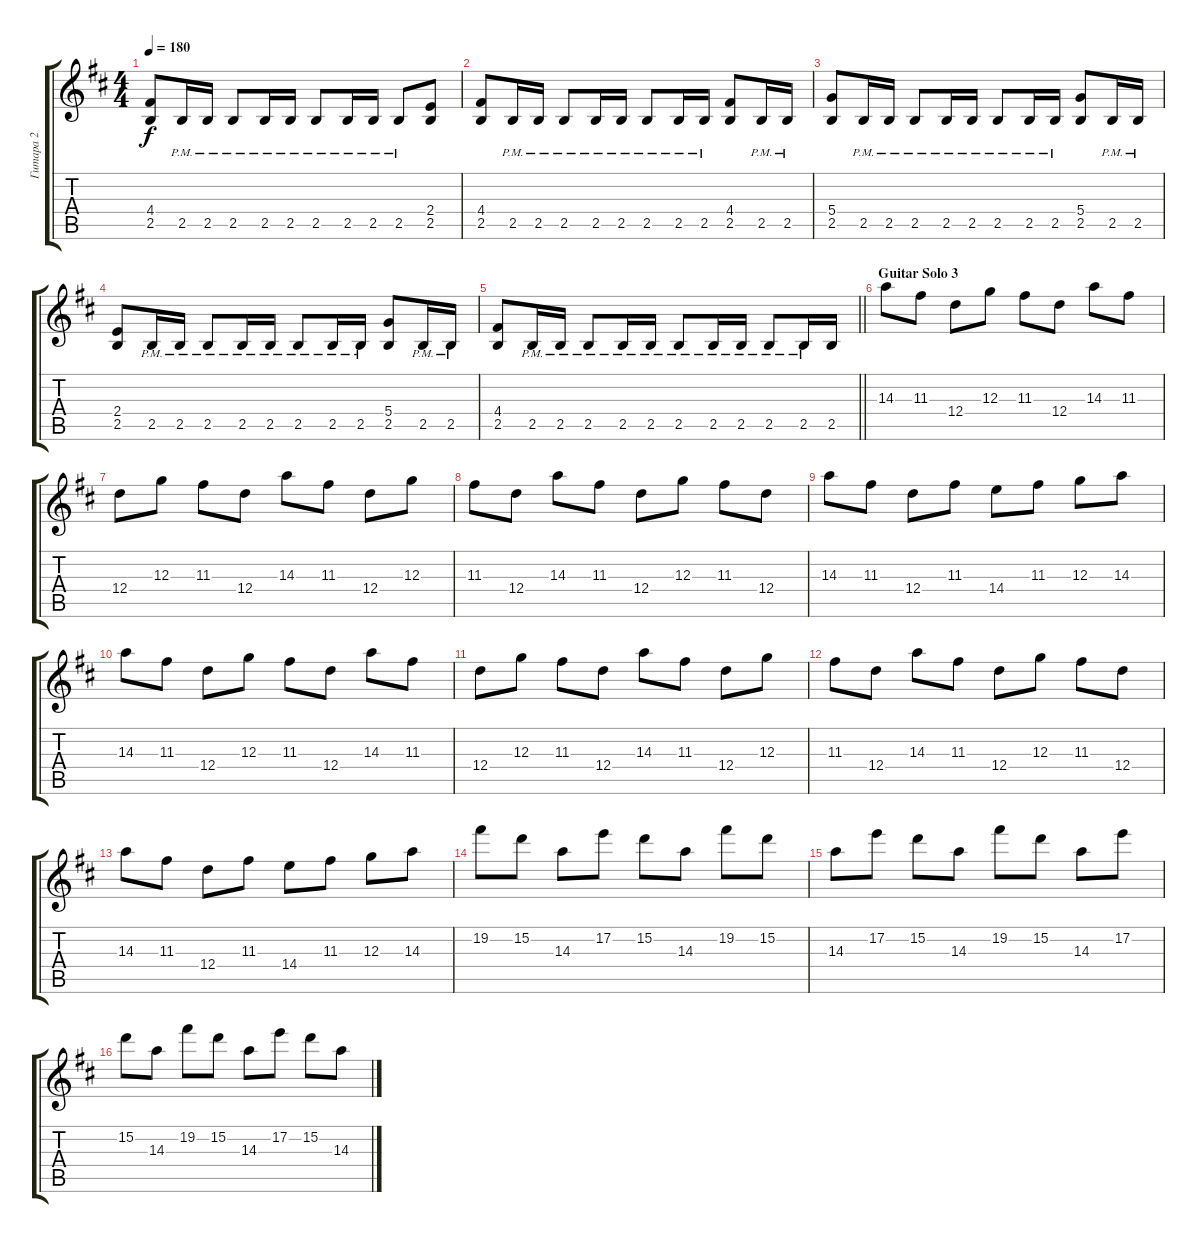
\track ("Гитара 2" "Гитара 2") {instrument distortionguitar}
\staff {score tabs}
\tuning (E4 B3 G3 D3 A2 E2) {hide}
\ts (4 4)
\tempo 180
\clef g2
\ks bminor
(4.4 2.5).8{dy f} 2.5{pm}.16 2.5{pm}.16 2.5{pm}.8 2.5{pm}.16 2.5{pm}.16 2.5{pm}.8 2.5{pm}.16 2.5{pm}.16 2.5{pm}.8 (2.4 2.5).8 |
(4.4 2.5).8 2.5{pm}.16 2.5{pm}.16 2.5{pm}.8 2.5{pm}.16 2.5{pm}.16 2.5{pm}.8 2.5{pm}.16 2.5{pm}.16 (4.4 2.5).8 2.5{pm}.16 2.5{pm}.16 |
(5.4 2.5).8 2.5{pm}.16 2.5{pm}.16 2.5{pm}.8 2.5{pm}.16 2.5{pm}.16 2.5{pm}.8 2.5{pm}.16 2.5{pm}.16 (5.4 2.5).8 2.5{pm}.16 2.5{pm}.16 |
(2.4 2.5).8 2.5{pm}.16 2.5{pm}.16 2.5{pm}.8 2.5{pm}.16 2.5{pm}.16 2.5{pm}.8 2.5{pm}.16 2.5{pm}.16 (5.4 2.5).8 2.5{pm}.16 2.5{pm}.16 |
\barLineRight lightlight
(4.4 2.5).8 2.5{pm}.16 2.5{pm}.16 2.5{pm}.8 2.5{pm}.16 2.5{pm}.16 2.5{pm}.8 2.5{pm}.16 2.5{pm}.16 2.5{pm}.8 2.5{pm}.16 2.5.16 |
\section ("" "Guitar Solo 3")
14.3.8 11.3.8 12.4.8 12.3.8 11.3.8 12.4.8 14.3.8 11.3.8 |
12.4.8 12.3.8 11.3.8 12.4.8 14.3.8 11.3.8 12.4.8 12.3.8 |
11.3.8 12.4.8 14.3.8 11.3.8 12.4.8 12.3.8 11.3.8 12.4.8 |
14.3.8 11.3.8 12.4.8 11.3.8 14.4.8 11.3.8 12.3.8 14.3.8 |
14.3.8 11.3.8 12.4.8 12.3.8 11.3.8 12.4.8 14.3.8 11.3.8 |
12.4.8 12.3.8 11.3.8 12.4.8 14.3.8 11.3.8 12.4.8 12.3.8 |
11.3.8 12.4.8 14.3.8 11.3.8 12.4.8 12.3.8 11.3.8 12.4.8 |
14.3.8 11.3.8 12.4.8 11.3.8 14.4.8 11.3.8 12.3.8 14.3.8 |
19.2.8 15.2.8 14.3.8 17.2.8 15.2.8 14.3.8 19.2.8 15.2.8 |
14.3.8 17.2.8 15.2.8 14.3.8 19.2.8 15.2.8 14.3.8 17.2.8 |
15.2.8 14.3.8 19.2.8 15.2.8 14.3.8 17.2.8 15.2.8 14.3.8
